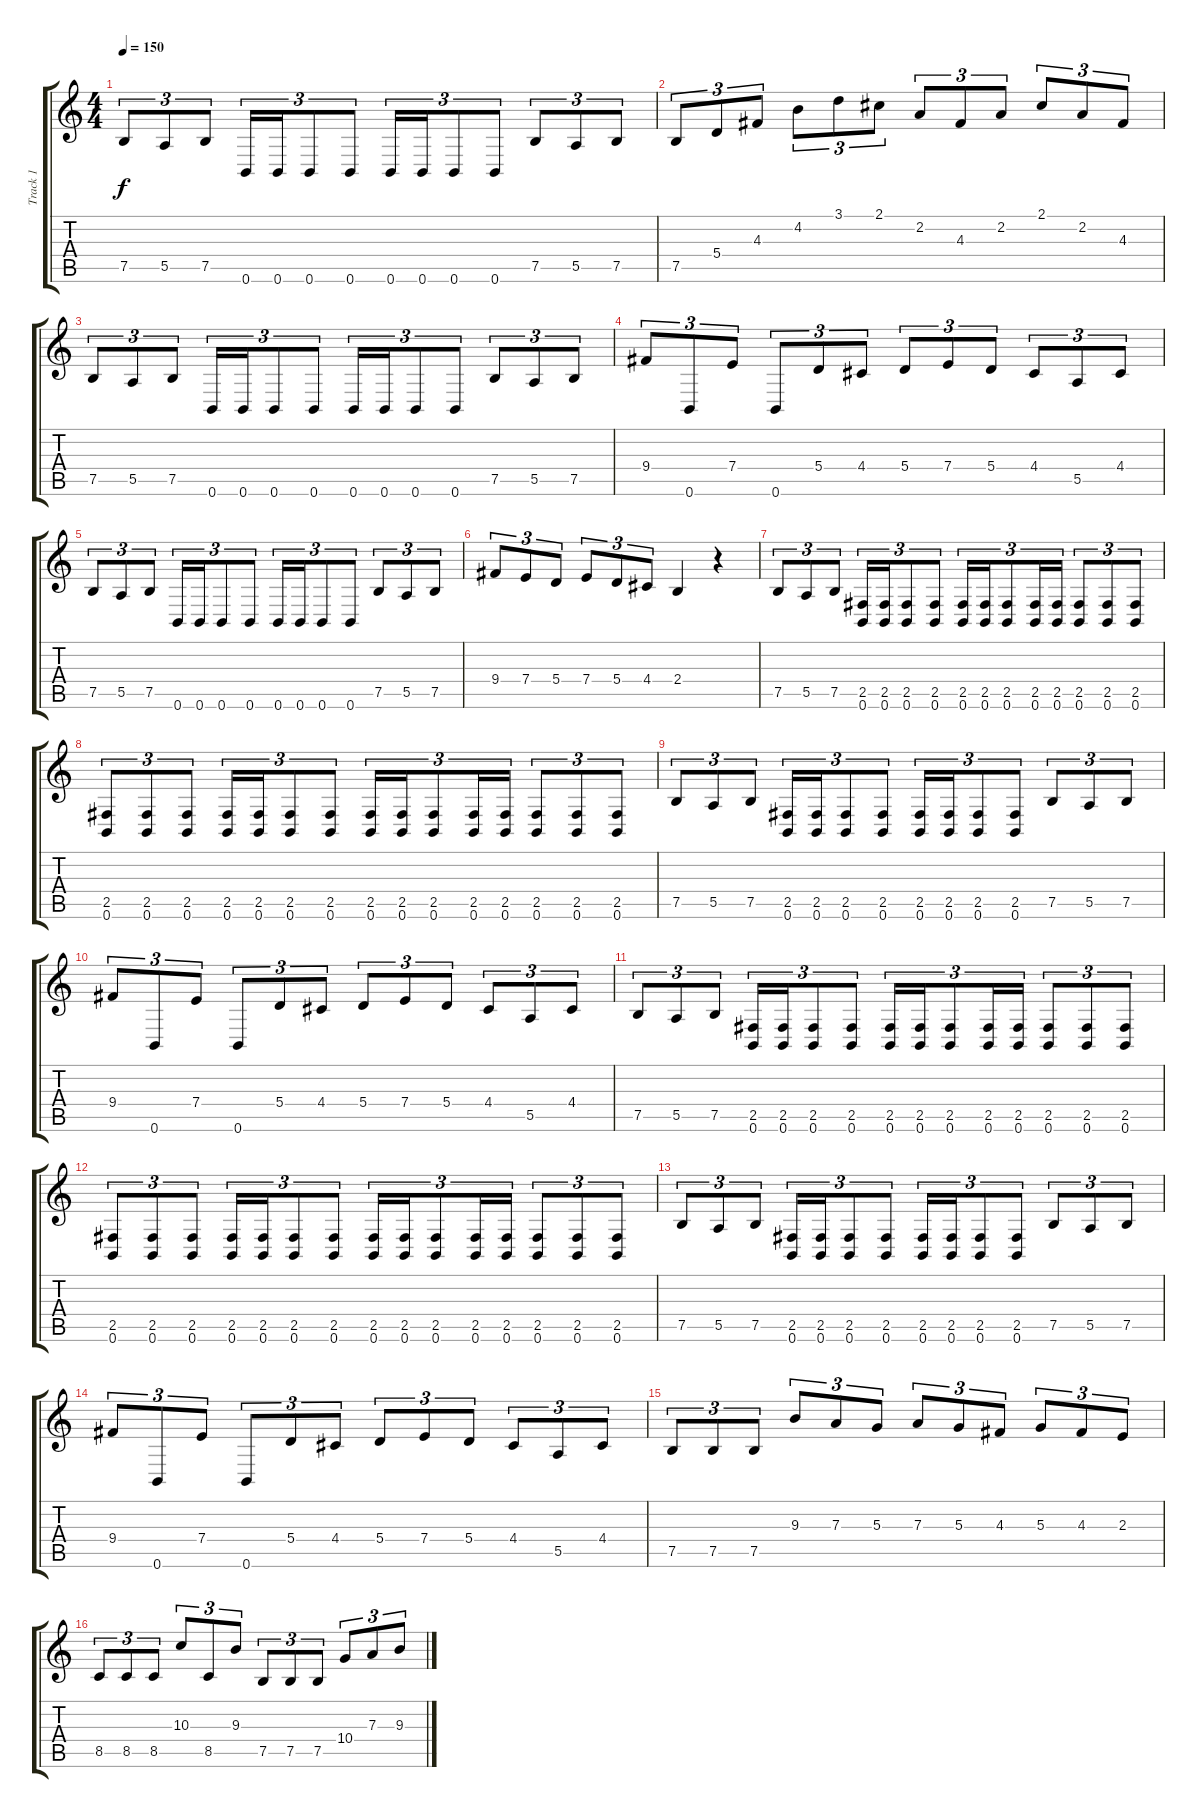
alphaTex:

\track ("Track 1" "Track 1") {instrument distortionguitar}
\staff {score tabs}
\tuning (B3 G3 D3 A2 E2 B1) {hide}
\ts (4 4)
\tempo 150
\clef g2
\ks c
7.5.8{tu (3 2) dy f} 5.5.8{tu (3 2)} 7.5.8{tu (3 2)} 0.6.16{tu (3 2)} 0.6.16{tu (3 2)} 0.6.8{tu (3 2)} 0.6.8{tu (3 2)} 0.6.16{tu (3 2)} 0.6.16{tu (3 2)} 0.6.8{tu (3 2)} 0.6.8{tu (3 2)} 7.5.8{tu (3 2)} 5.5.8{tu (3 2)} 7.5.8{tu (3 2)} |
7.5.8{tu (3 2)} 5.4.8{tu (3 2)} 4.3.8{tu (3 2)} 4.2.8{tu (3 2)} 3.1.8{tu (3 2)} 2.1.8{tu (3 2)} 2.2.8{tu (3 2)} 4.3.8{tu (3 2)} 2.2.8{tu (3 2)} 2.1.8{tu (3 2)} 2.2.8{tu (3 2)} 4.3.8{tu (3 2)} |
7.5.8{tu (3 2)} 5.5.8{tu (3 2)} 7.5.8{tu (3 2)} 0.6.16{tu (3 2)} 0.6.16{tu (3 2)} 0.6.8{tu (3 2)} 0.6.8{tu (3 2)} 0.6.16{tu (3 2)} 0.6.16{tu (3 2)} 0.6.8{tu (3 2)} 0.6.8{tu (3 2)} 7.5.8{tu (3 2)} 5.5.8{tu (3 2)} 7.5.8{tu (3 2)} |
9.4.8{tu (3 2)} 0.6.8{tu (3 2)} 7.4.8{tu (3 2)} 0.6.8{tu (3 2)} 5.4.8{tu (3 2)} 4.4.8{tu (3 2)} 5.4.8{tu (3 2)} 7.4.8{tu (3 2)} 5.4.8{tu (3 2)} 4.4.8{tu (3 2)} 5.5.8{tu (3 2)} 4.4.8{tu (3 2)} |
7.5.8{tu (3 2)} 5.5.8{tu (3 2)} 7.5.8{tu (3 2)} 0.6.16{tu (3 2)} 0.6.16{tu (3 2)} 0.6.8{tu (3 2)} 0.6.8{tu (3 2)} 0.6.16{tu (3 2)} 0.6.16{tu (3 2)} 0.6.8{tu (3 2)} 0.6.8{tu (3 2)} 7.5.8{tu (3 2)} 5.5.8{tu (3 2)} 7.5.8{tu (3 2)} |
9.4.8{tu (3 2)} 7.4.8{tu (3 2)} 5.4.8{tu (3 2)} 7.4.8{tu (3 2)} 5.4.8{tu (3 2)} 4.4.8{tu (3 2)} 2.4.4 r.4 |
7.5.8{tu (3 2)} 5.5.8{tu (3 2)} 7.5.8{tu (3 2)} (2.5 0.6).16{tu (3 2)} (2.5 0.6).16{tu (3 2)} (2.5 0.6).8{tu (3 2)} (2.5 0.6).8{tu (3 2)} (2.5 0.6).16{tu (3 2)} (2.5 0.6).16{tu (3 2)} (2.5 0.6).8{tu (3 2)} (2.5 0.6).16{tu (3 2)} (2.5 0.6).16{tu (3 2)} (2.5 0.6).8{tu (3 2)} (2.5 0.6).8{tu (3 2)} (2.5 0.6).8{tu (3 2)} |
(2.5 0.6).8{tu (3 2)} (2.5 0.6).8{tu (3 2)} (2.5 0.6).8{tu (3 2)} (2.5 0.6).16{tu (3 2)} (2.5 0.6).16{tu (3 2)} (2.5 0.6).8{tu (3 2)} (2.5 0.6).8{tu (3 2)} (2.5 0.6).16{tu (3 2)} (2.5 0.6).16{tu (3 2)} (2.5 0.6).8{tu (3 2)} (2.5 0.6).16{tu (3 2)} (2.5 0.6).16{tu (3 2)} (2.5 0.6).8{tu (3 2)} (2.5 0.6).8{tu (3 2)} (2.5 0.6).8{tu (3 2)} |
7.5.8{tu (3 2)} 5.5.8{tu (3 2)} 7.5.8{tu (3 2)} (2.5 0.6).16{tu (3 2)} (2.5 0.6).16{tu (3 2)} (2.5 0.6).8{tu (3 2)} (2.5 0.6).8{tu (3 2)} (2.5 0.6).16{tu (3 2)} (2.5 0.6).16{tu (3 2)} (2.5 0.6).8{tu (3 2)} (2.5 0.6).8{tu (3 2)} 7.5.8{tu (3 2)} 5.5.8{tu (3 2)} 7.5.8{tu (3 2)} |
9.4.8{tu (3 2)} 0.6.8{tu (3 2)} 7.4.8{tu (3 2)} 0.6.8{tu (3 2)} 5.4.8{tu (3 2)} 4.4.8{tu (3 2)} 5.4.8{tu (3 2)} 7.4.8{tu (3 2)} 5.4.8{tu (3 2)} 4.4.8{tu (3 2)} 5.5.8{tu (3 2)} 4.4.8{tu (3 2)} |
7.5.8{tu (3 2)} 5.5.8{tu (3 2)} 7.5.8{tu (3 2)} (2.5 0.6).16{tu (3 2)} (2.5 0.6).16{tu (3 2)} (2.5 0.6).8{tu (3 2)} (2.5 0.6).8{tu (3 2)} (2.5 0.6).16{tu (3 2)} (2.5 0.6).16{tu (3 2)} (2.5 0.6).8{tu (3 2)} (2.5 0.6).16{tu (3 2)} (2.5 0.6).16{tu (3 2)} (2.5 0.6).8{tu (3 2)} (2.5 0.6).8{tu (3 2)} (2.5 0.6).8{tu (3 2)} |
(2.5 0.6).8{tu (3 2)} (2.5 0.6).8{tu (3 2)} (2.5 0.6).8{tu (3 2)} (2.5 0.6).16{tu (3 2)} (2.5 0.6).16{tu (3 2)} (2.5 0.6).8{tu (3 2)} (2.5 0.6).8{tu (3 2)} (2.5 0.6).16{tu (3 2)} (2.5 0.6).16{tu (3 2)} (2.5 0.6).8{tu (3 2)} (2.5 0.6).16{tu (3 2)} (2.5 0.6).16{tu (3 2)} (2.5 0.6).8{tu (3 2)} (2.5 0.6).8{tu (3 2)} (2.5 0.6).8{tu (3 2)} |
7.5.8{tu (3 2)} 5.5.8{tu (3 2)} 7.5.8{tu (3 2)} (2.5 0.6).16{tu (3 2)} (2.5 0.6).16{tu (3 2)} (2.5 0.6).8{tu (3 2)} (2.5 0.6).8{tu (3 2)} (2.5 0.6).16{tu (3 2)} (2.5 0.6).16{tu (3 2)} (2.5 0.6).8{tu (3 2)} (2.5 0.6).8{tu (3 2)} 7.5.8{tu (3 2)} 5.5.8{tu (3 2)} 7.5.8{tu (3 2)} |
9.4.8{tu (3 2)} 0.6.8{tu (3 2)} 7.4.8{tu (3 2)} 0.6.8{tu (3 2)} 5.4.8{tu (3 2)} 4.4.8{tu (3 2)} 5.4.8{tu (3 2)} 7.4.8{tu (3 2)} 5.4.8{tu (3 2)} 4.4.8{tu (3 2)} 5.5.8{tu (3 2)} 4.4.8{tu (3 2)} |
7.5.8{tu (3 2)} 7.5.8{tu (3 2)} 7.5.8{tu (3 2)} 9.3.8{tu (3 2)} 7.3.8{tu (3 2)} 5.3.8{tu (3 2)} 7.3.8{tu (3 2)} 5.3.8{tu (3 2)} 4.3.8{tu (3 2)} 5.3.8{tu (3 2)} 4.3.8{tu (3 2)} 2.3.8{tu (3 2)} |
8.5.8{tu (3 2)} 8.5.8{tu (3 2)} 8.5.8{tu (3 2)} 10.3.8{tu (3 2)} 8.5.8{tu (3 2)} 9.3.8{tu (3 2)} 7.5.8{tu (3 2)} 7.5.8{tu (3 2)} 7.5.8{tu (3 2)} 10.4.8{tu (3 2)} 7.3.8{tu (3 2)} 9.3.8{tu (3 2)}
